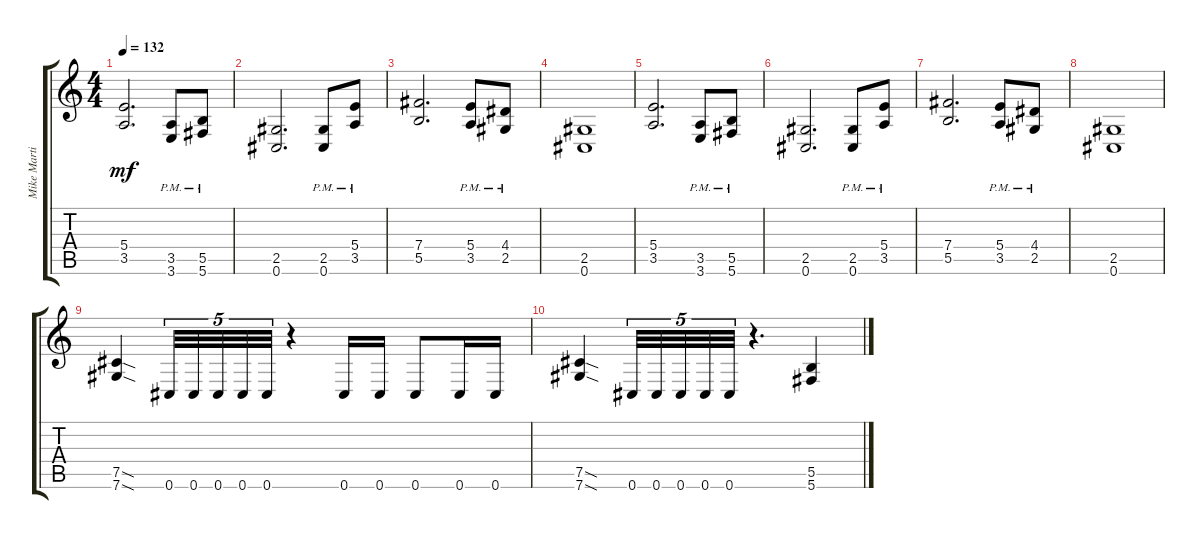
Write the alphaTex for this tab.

\track ("Mike Martin" "Mike Marti") {instrument distortionguitar}
\staff {score tabs}
\tuning (Db4 Ab3 E3 B2 Gb2 Db2) {hide}
\ts (4 4)
\tempo 132
\clef g2
\ks c
(5.4 3.5).2{d dy mf} (3.5{pm} 3.6).8 (5.5{pm} 5.6).8 |
(2.5 0.6).2{d} (2.5{pm} 0.6).8 (5.4 3.5{pm}).8 |
(7.4 5.5).2{d} (5.4{pm} 3.5).8 (4.4{pm} 2.5).8 |
(2.5 0.6).1 |
(5.4 3.5).2{d} (3.5{pm} 3.6).8 (5.5{pm} 5.6).8 |
(2.5 0.6).2{d} (2.5{pm} 0.6).8 (5.4 3.5{pm}).8 |
(7.4 5.5).2{d} (5.4{pm} 3.5).8 (4.4{pm} 2.5).8 |
(2.5 0.6).1 |
(7.5{sod} 7.6{sod}).4 0.6.32{tu (5 4)} 0.6.32{tu (5 4)} 0.6.32{tu (5 4)} 0.6.32{tu (5 4)} 0.6.32{tu (5 4)} r.4 0.6.16 0.6.16 0.6.8 0.6.16 0.6.16 |
(7.5{sod} 7.6{sod}).4 0.6.32{tu (5 4)} 0.6.32{tu (5 4)} 0.6.32{tu (5 4)} 0.6.32{tu (5 4)} 0.6.32{tu (5 4)} r.4{d} (5.5 5.6).4
